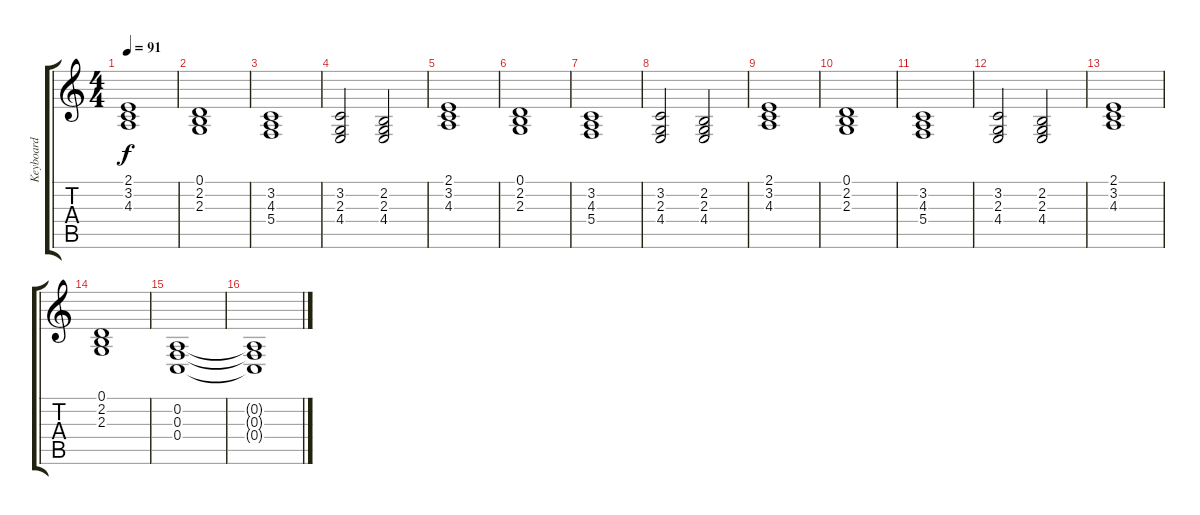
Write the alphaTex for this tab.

\track ("Keyboard" "Keyboard") {instrument stringensemble1}
\staff {score tabs}
\tuning (D4 A3 F3 C3 G2 D2) {hide}
\ts (4 4)
\tempo 91
\clef g2
\ks c
(2.1 3.2 4.3).1{dy f} |
(0.1 2.2 2.3).1 |
(3.2 4.3 5.4).1 |
(3.2 2.3 4.4).2 (2.2 2.3 4.4).2 |
(2.1 3.2 4.3).1 |
(0.1 2.2 2.3).1 |
(3.2 4.3 5.4).1 |
(3.2 2.3 4.4).2 (2.2 2.3 4.4).2 |
(2.1 3.2 4.3).1 |
(0.1 2.2 2.3).1 |
(3.2 4.3 5.4).1 |
(3.2 2.3 4.4).2 (2.2 2.3 4.4).2 |
(2.1 3.2 4.3).1 |
(0.1 2.2 2.3).1 |
(0.2 0.3 0.4).1 |
(0.2{t} 0.3{t} 0.4{t}).1
